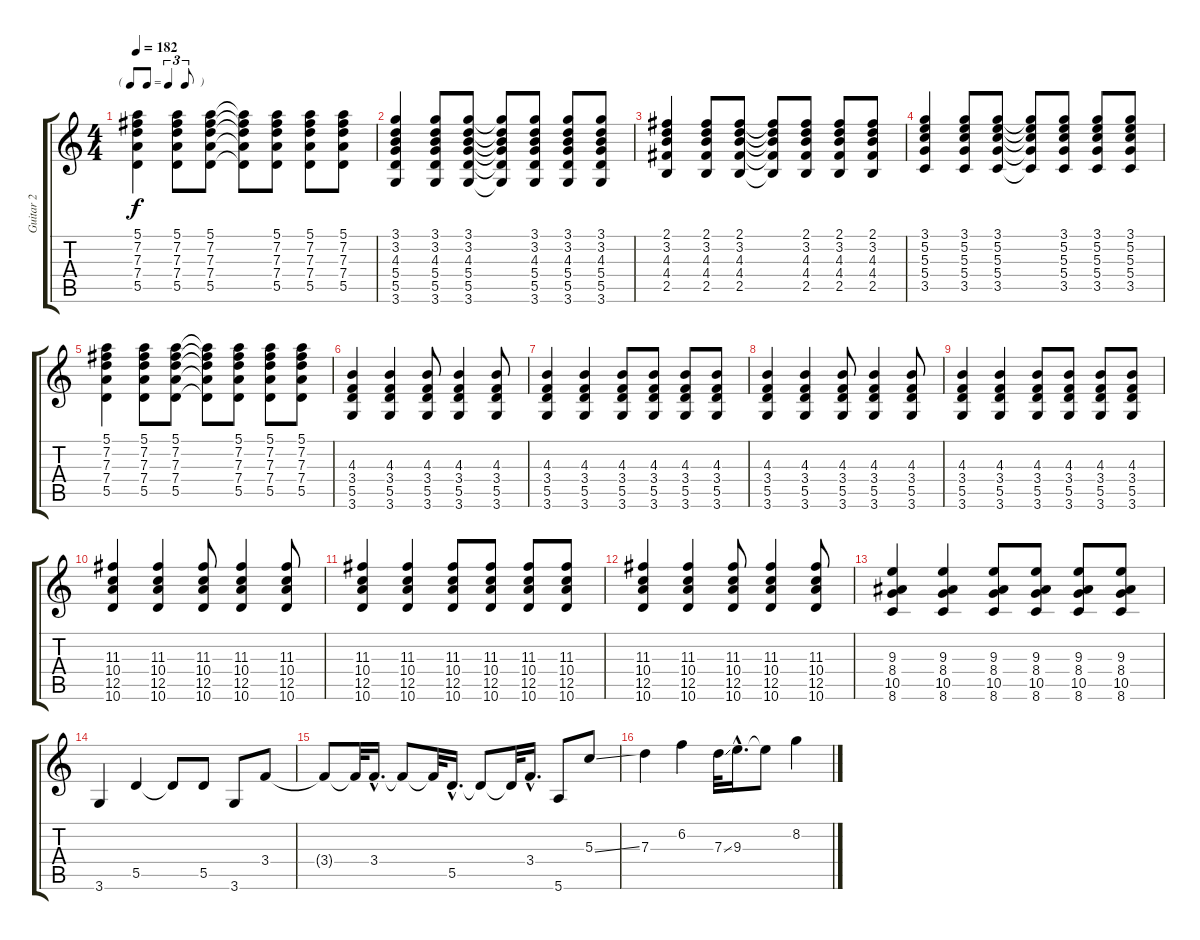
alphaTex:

\track ("Guitar 2" "Guitar 2") {instrument electricguitarclean}
\staff {score tabs}
\tuning (E4 B3 G3 D3 A2 E2) {hide}
\ts (4 4)
\tf triplet8th
\tempo 182
\clef g2
\ks c
(5.1 7.2 7.3 7.4 5.5).4{dy f} (5.1 7.2 7.3 7.4 5.5).8 (5.1 7.2 7.3 7.4 5.5).8 (5.1{t} 7.2{t} 7.3{t} 7.4{t} 5.5{t}).8 (5.1 7.2 7.3 7.4 5.5).8 (5.1 7.2 7.3 7.4 5.5).8 (5.1 7.2 7.3 7.4 5.5).8 |
(3.1 3.2 4.3 5.4 5.5 3.6).4 (3.1 3.2 4.3 5.4 5.5 3.6).8 (3.1 3.2 4.3 5.4 5.5 3.6).8 (3.1{t} 3.2{t} 4.3{t} 5.4{t} 5.5{t} 3.6{t}).8 (3.1 3.2 4.3 5.4 5.5 3.6).8 (3.1 3.2 4.3 5.4 5.5 3.6).8 (3.1 3.2 4.3 5.4 5.5 3.6).8 |
(2.1 3.2 4.3 4.4 2.5).4 (2.1 3.2 4.3 4.4 2.5).8 (2.1 3.2 4.3 4.4 2.5).8 (2.1{t} 3.2{t} 4.3{t} 4.4{t} 2.5{t}).8 (2.1 3.2 4.3 4.4 2.5).8 (2.1 3.2 4.3 4.4 2.5).8 (2.1 3.2 4.3 4.4 2.5).8 |
(3.1 5.2 5.3 5.4 3.5).4 (3.1 5.2 5.3 5.4 3.5).8 (3.1 5.2 5.3 5.4 3.5).8 (3.1{t} 5.2{t} 5.3{t} 5.4{t} 3.5{t}).8 (3.1 5.2 5.3 5.4 3.5).8 (3.1 5.2 5.3 5.4 3.5).8 (3.1 5.2 5.3 5.4 3.5).8 |
(5.1 7.2 7.3 7.4 5.5).4 (5.1 7.2 7.3 7.4 5.5).8 (5.1 7.2 7.3 7.4 5.5).8 (5.1{t} 7.2{t} 7.3{t} 7.4{t} 5.5{t}).8 (5.1 7.2 7.3 7.4 5.5).8 (5.1 7.2 7.3 7.4 5.5).8 (5.1 7.2 7.3 7.4 5.5).8 |
(4.3 3.4 5.5 3.6).4 (4.3 3.4 5.5 3.6).4 (4.3 3.4 5.5 3.6).8 (4.3 3.4 5.5 3.6).4 (4.3 3.4 5.5 3.6).8 |
(4.3 3.4 5.5 3.6).4 (4.3 3.4 5.5 3.6).4 (4.3 3.4 5.5 3.6).8 (4.3 3.4 5.5 3.6).8 (4.3 3.4 5.5 3.6).8 (4.3 3.4 5.5 3.6).8 |
(4.3 3.4 5.5 3.6).4 (4.3 3.4 5.5 3.6).4 (4.3 3.4 5.5 3.6).8 (4.3 3.4 5.5 3.6).4 (4.3 3.4 5.5 3.6).8 |
(4.3 3.4 5.5 3.6).4 (4.3 3.4 5.5 3.6).4 (4.3 3.4 5.5 3.6).8 (4.3 3.4 5.5 3.6).8 (4.3 3.4 5.5 3.6).8 (4.3 3.4 5.5 3.6).8 |
(11.3 10.4 12.5 10.6).4 (11.3 10.4 12.5 10.6).4 (11.3 10.4 12.5 10.6).8 (11.3 10.4 12.5 10.6).4 (11.3 10.4 12.5 10.6).8 |
(11.3 10.4 12.5 10.6).4 (11.3 10.4 12.5 10.6).4 (11.3 10.4 12.5 10.6).8 (11.3 10.4 12.5 10.6).8 (11.3 10.4 12.5 10.6).8 (11.3 10.4 12.5 10.6).8 |
(11.3 10.4 12.5 10.6).4 (11.3 10.4 12.5 10.6).4 (11.3 10.4 12.5 10.6).8 (11.3 10.4 12.5 10.6).4 (11.3 10.4 12.5 10.6).8 |
(9.3 8.4 10.5 8.6).4 (9.3 8.4 10.5 8.6).4 (9.3 8.4 10.5 8.6).8 (9.3 8.4 10.5 8.6).8 (9.3 8.4 10.5 8.6).8 (9.3 8.4 10.5 8.6).8 |
3.6.4 5.5.4 5.5{t}.8 5.5.8 3.6.8 3.4.8 |
3.4{t}.8 3.4{t}.32 3.4{hac}.16{d} 3.4{t}.8 3.4{t}.32 5.5{hac}.16{d} 5.5{t}.8 5.5{t}.32 3.4{hac}.16{d} 5.6.8 5.3{ss}.8 |
7.3.4 6.2.4 7.3{ss}.32 9.3{hac}.16{d} 9.3{t}.8 8.2.4
